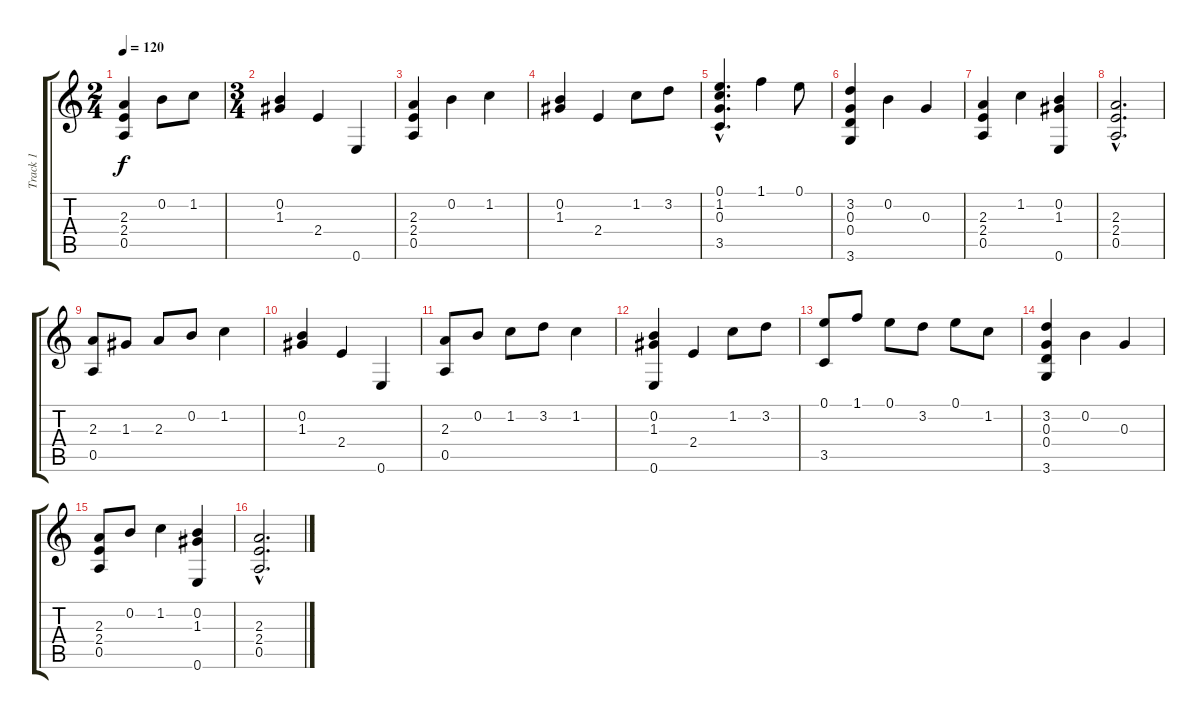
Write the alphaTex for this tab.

\track ("Track 1" "Track 1") {instrument acousticguitarnylon}
\staff {score tabs}
\tuning (E4 B3 G3 D3 A2 E2) {hide}
\ts (2 4)
\tempo 120
\clef g2
\ks c
(2.3 2.4 0.5).4{dy f instrument acousticguitarnylon} 0.2.8 1.2.8 |
\ts (3 4)
(0.2 1.3).4 2.4.4 0.6.4 |
(2.3 2.4 0.5).4 0.2.4 1.2.4 |
(0.2 1.3).4 2.4.4 1.2.8 3.2.8 |
(0.1{hac} 1.2{hac} 0.3{hac} 3.5{hac}).4{d} 1.1.4 0.1.8 |
(3.2 0.3 0.4 3.6).4 0.2.4 0.3.4 |
(2.3 2.4 0.5).4 1.2.4 (0.2 1.3 0.6).4 |
(2.3{hac} 2.4{hac} 0.5{hac}).2{d} |
(2.3 0.5).8 1.3.8 2.3.8 0.2.8 1.2.4 |
(0.2 1.3).4 2.4.4 0.6.4 |
(2.3 0.5).8 0.2.8 1.2.8 3.2.8 1.2.4 |
(0.2 1.3 0.6).4 2.4.4 1.2.8 3.2.8 |
(0.1 3.5).8 1.1.8 0.1.8 3.2.8 0.1.8 1.2.8 |
(3.2 0.3 0.4 3.6).4 0.2.4 0.3.4 |
(2.3 2.4 0.5).8 0.2.8 1.2.4 (0.2 1.3 0.6).4 |
(2.3{hac} 2.4{hac} 0.5{hac}).2{d}
